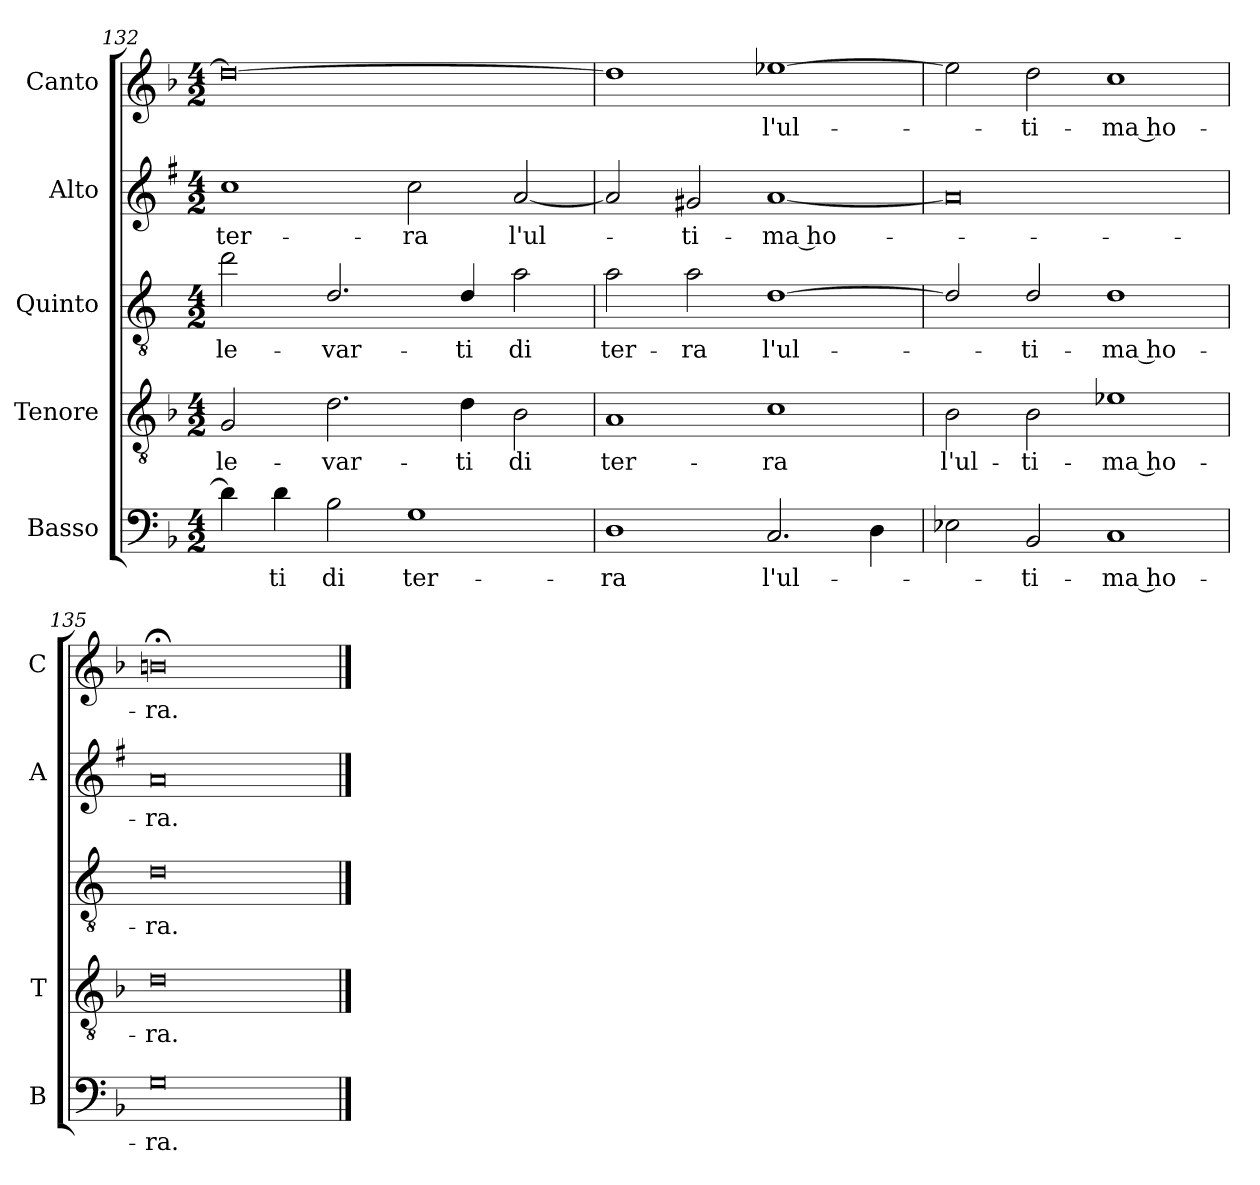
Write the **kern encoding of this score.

**kern	**text	**kern	**text	**kern	**text	**kern	**text	**kern	**text
*part5	*part5	*part4	*part4	*part3	*part3	*part2	*part2	*part1	*part1
*staff5	*staff5	*staff4	*staff4	*staff3	*staff3	*staff2	*staff2	*staff1	*staff1
*I"Basso	*	*I"Tenore	*	*I"Quinto	*	*I"Alto	*	*I"Canto	*
*I'B	*	*I'T	*	*	*	*I'A	*	*I'C	*
*clefF4	*	*clefGv2	*	*clefGv2	*	*clefG2	*	*clefG2	*
*	*	*	*	*ITrd4c7	*	*ITrd1c2	*	*	*
*k[b-]	*	*k[b-]	*	*k[b-]	*	*k[b-]	*	*k[b-]	*
*F:	*	*F:	*	*F:	*	*F:	*	*F:	*
*M4/2	*	*M4/2	*	*M4/2	*	*M4/2	*	*M4/2	*
=132	=132	=132	=132	=132	=132	=132	=132	=132	=132
!	!	!	!LO:LY:b	!	!LO:LY:b	!	!LO:LY:b	!	!
4d\]	.	2G/	le-	2g\	le-	1b-	ter-	0dd_	.
!	!LO:LY:b	!	!	!	!	!	!	!	!
4d\	-ti	.	.	.	.	.	.	.	.
!	!LO:LY:b	!	!LO:LY:b	!	!LO:LY:b	!	!	!	!
2B-\	di	2.d\	-var-	2.G/	-var-	.	.	.	.
!	!LO:LY:b	!	!	!	!	!	!LO:LY:b	!	!
1G	ter-	.	.	.	.	2b-\	-ra	.	.
!	!	!	!LO:LY:b	!	!LO:LY:b	!	!	!	!
.	.	4d\	-ti	4G/	-ti	.	.	.	.
!	!	!	!LO:LY:b	!	!LO:LY:b	!	!LO:LY:b	!	!
.	.	2B-\	di	2d\	di	[2g/	l'ul-	.	.
=133	=133	=133	=133	=133	=133	=133	=133	=133	=133
!	!LO:LY:b	!	!LO:LY:b	!	!LO:LY:b	!	!	!	!
1D	-ra	1A	ter-	2d\	ter-	2g/]	.	1dd]	.
!	!	!	!	!	!LO:LY:b	!	!LO:LY:b	!	!
.	.	.	.	2d\	-ra	2f#X/	-ti-	.	.
!	!LO:LY:b	!	!LO:LY:b	!	!LO:LY:b	!	!LO:LY:b	!	!LO:LY:b
2.C/	l'ul-	1c	-ra	[1G	l'ul-	[1g	-ma ho-	[1ee-X	l'ul-
4D\	.	.	.	.	.	.	.	.	.
=134	=134	=134	=134	=134	=134	=134	=134	=134	=134
!	!	!	!LO:LY:b	!	!	!	!	!	!
2E-X\	.	2B-\	l'ul-	2G/]	.	0g]	.	2ee-\]	.
!	!LO:LY:b	!	!LO:LY:b	!	!LO:LY:b	!	!	!	!LO:LY:b
2BB-/	-ti-	2B-\	-ti-	2G/	-ti-	.	.	2dd\	-ti-
!	!LO:LY:b	!	!LO:LY:b	!	!LO:LY:b	!	!	!	!LO:LY:b
1C	-ma ho-	1e-X	-ma ho-	1G	-ma ho-	.	.	1cc	-ma ho-
=135	=135	=135	=135	=135	=135	=135	=135	=135	=135
!	!LO:LY:b	!	!LO:LY:b	!	!LO:LY:b	!	!LO:LY:b	!	!LO:LY:b
0G	-ra.	0d	-ra.	0G	-ra.	0g	-ra.	0bn;<	-ra.
==	==	==	==	==	==	==	==	==	==
*-	*-	*-	*-	*-	*-	*-	*-	*-	*-
